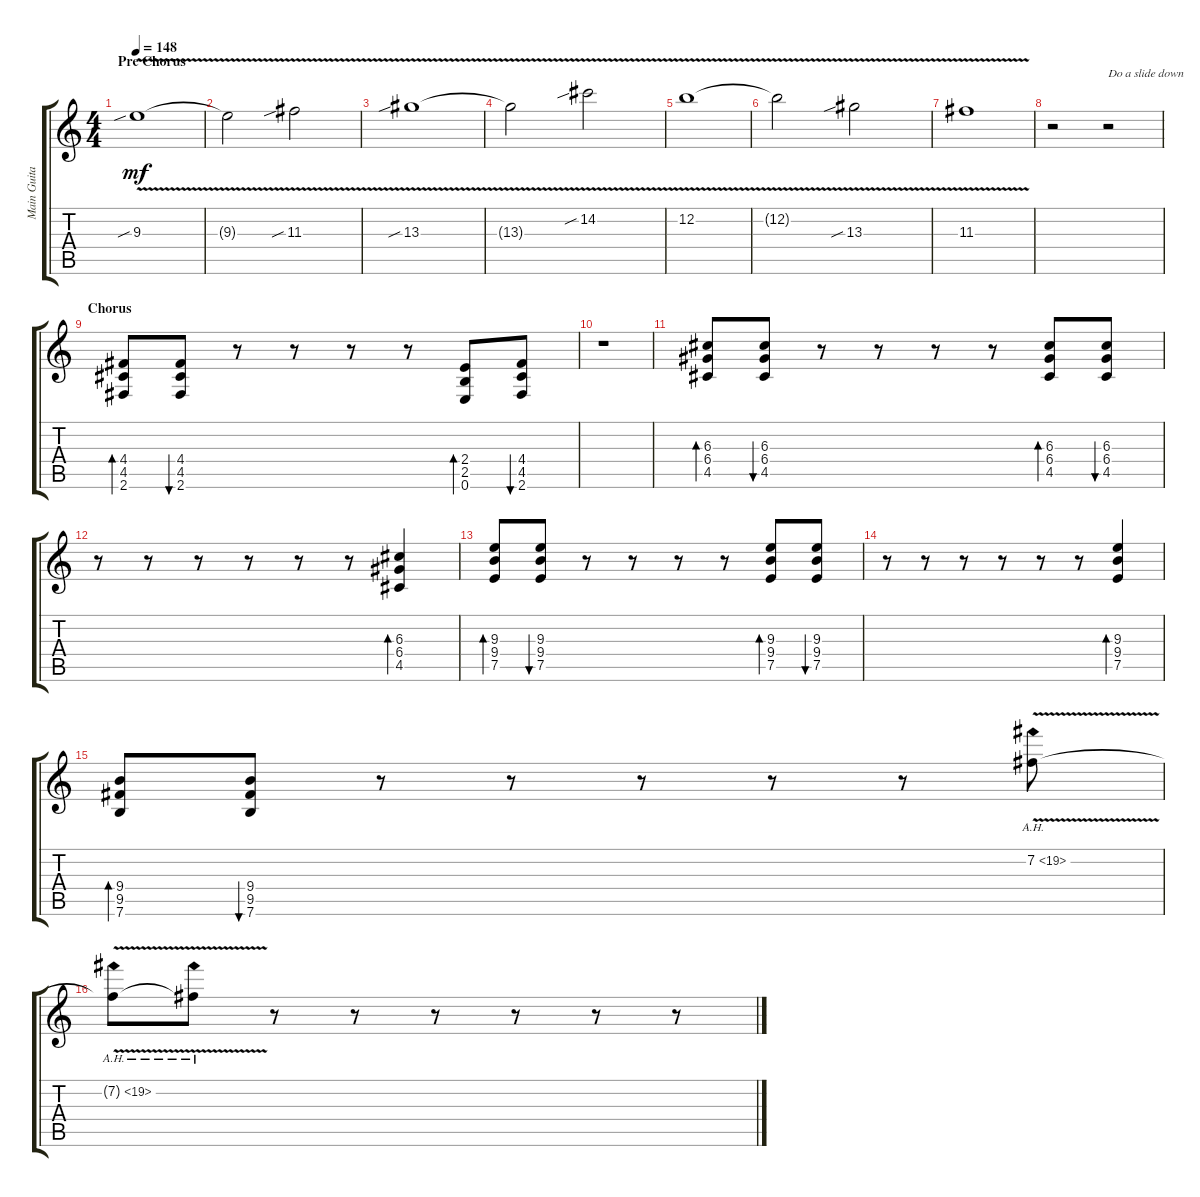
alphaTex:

\track ("Main Guitar" "Main Guita") {instrument distortionguitar}
\staff {score tabs}
\tuning (E4 B3 G3 D3 A2 E2) {hide}
\ts (4 4)
\section ("" "Pre Chorus")
\tempo 148
\clef g2
\ks c
9.3{v sib}.1{dy mf} |
9.3{v t}.2 11.3{v sib}.2 |
13.3{v sib}.1 |
13.3{v t}.2 14.2{v sib}.2 |
12.2{v}.1 |
12.2{v t}.2 13.3{v sib}.2 |
11.3{v}.1 |
r.2 r.2{txt "Do a slide down"} |
\section ("" "Chorus")
(4.4 4.5 2.6).8{bd 30} (4.4 4.5 2.6).8{bu 30} r.8 r.8 r.8 r.8 (2.4 2.5 0.6).8{bd 30} (4.4 4.5 2.6).8{bu 30} |
r.1 |
(6.3 6.4 4.5).8{bd 30} (6.3 6.4 4.5).8{bu 30} r.8 r.8 r.8 r.8 (6.3 6.4 4.5).8{bd 30} (6.3 6.4 4.5).8{bu 30} |
r.8 r.8 r.8 r.8 r.8 r.8 (6.3 6.4 4.5).4{bd 30} |
(9.3 9.4 7.5).8{bd 30} (9.3 9.4 7.5).8{bu 30} r.8 r.8 r.8 r.8 (9.3 9.4 7.5).8{bd 30} (9.3 9.4 7.5).8{bu 30} |
r.8 r.8 r.8 r.8 r.8 r.8 (9.3 9.4 7.5).4{bd 30} |
(9.4 9.5 7.6).8{bd 30} (9.4 9.5 7.6).8{bu 30} r.8 r.8 r.8 r.8 r.8 7.2{ah 12 v}.8 |
7.2{ah 12 v t}.8 7.2{ah 12 v t}.8 r.8 r.8 r.8 r.8 r.8 r.8
